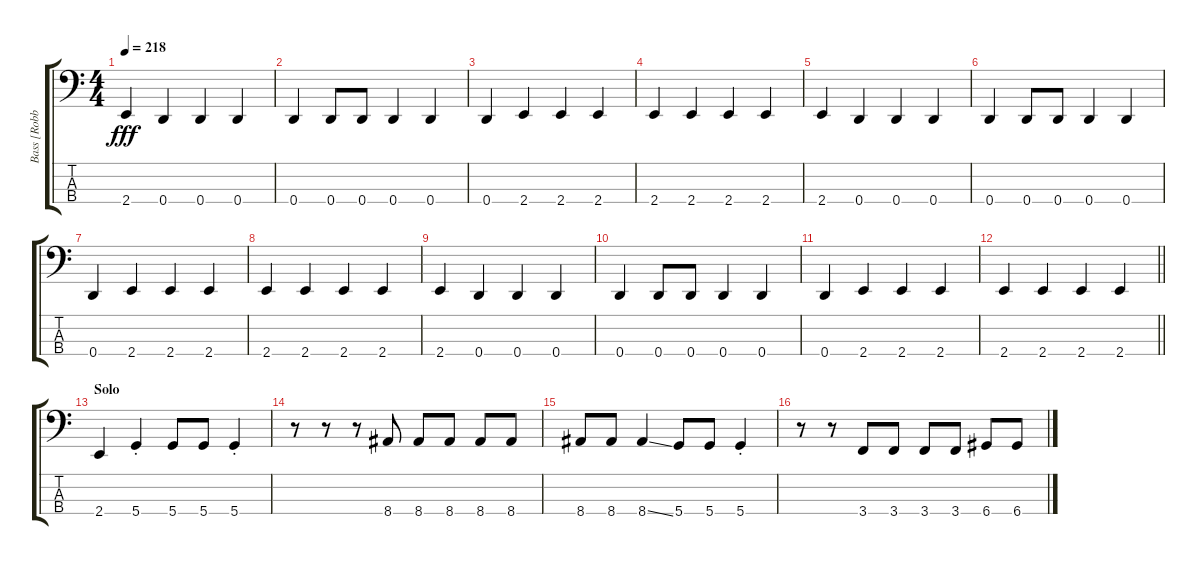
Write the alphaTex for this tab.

\track ("Bass [Robbie Merrill]" "Bass [Robb") {instrument electricbassfinger}
\staff {score tabs}
\tuning (G2 D2 A1 D1) {hide}
\ts (4 4)
\tempo 218
\clef f4
\ks c
2.4.4{dy fff} 0.4.4 0.4.4 0.4.4 |
0.4.4 0.4.8 0.4.8 0.4.4 0.4.4 |
0.4.4 2.4.4 2.4.4 2.4.4 |
2.4.4 2.4.4 2.4.4 2.4.4 |
2.4.4 0.4.4 0.4.4 0.4.4 |
0.4.4 0.4.8 0.4.8 0.4.4 0.4.4 |
0.4.4 2.4.4 2.4.4 2.4.4 |
2.4.4 2.4.4 2.4.4 2.4.4 |
2.4.4 0.4.4 0.4.4 0.4.4 |
0.4.4 0.4.8 0.4.8 0.4.4 0.4.4 |
0.4.4 2.4.4 2.4.4 2.4.4 |
\barLineRight lightlight
2.4.4 2.4.4 2.4.4 2.4.4 |
\section ("" "Solo")
2.4.4 5.4{st}.4 5.4.8 5.4.8 5.4{st}.4 |
r.8 r.8 r.8 8.4.8 8.4.8 8.4.8 8.4.8 8.4.8 |
8.4.8 8.4.8 8.4{ss}.4 5.4.8 5.4.8 5.4{st}.4 |
r.8 r.8 3.4.8 3.4.8 3.4.8 3.4.8 6.4.8 6.4.8
